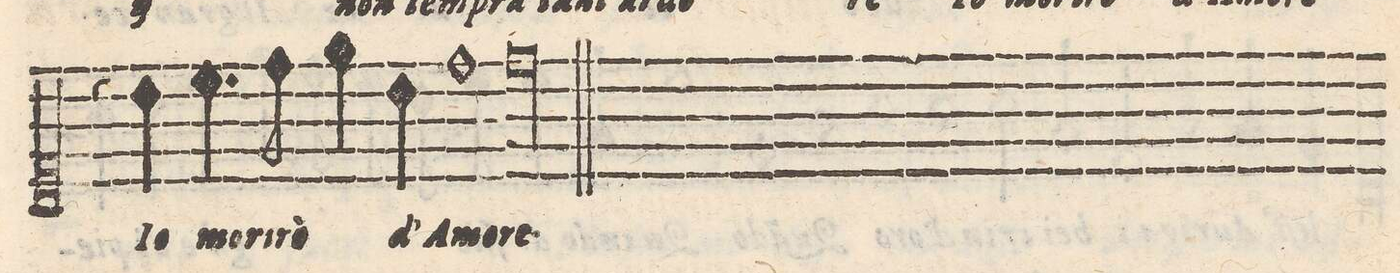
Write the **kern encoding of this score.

**kern	**text
*I"CANTO	*
*clefC1	*
*k[]	*
*met(C|)	*
*M2/1	*
4r	.
4b\	Io
=22-	=22-
4.cc\	mo-
8dd\	-ri-
4ee\	-rò
4cc\	d'A-
1dd	-mo-
=23-	=23-
00dd	-re
=24-	=24-
==	==
*-	*-
